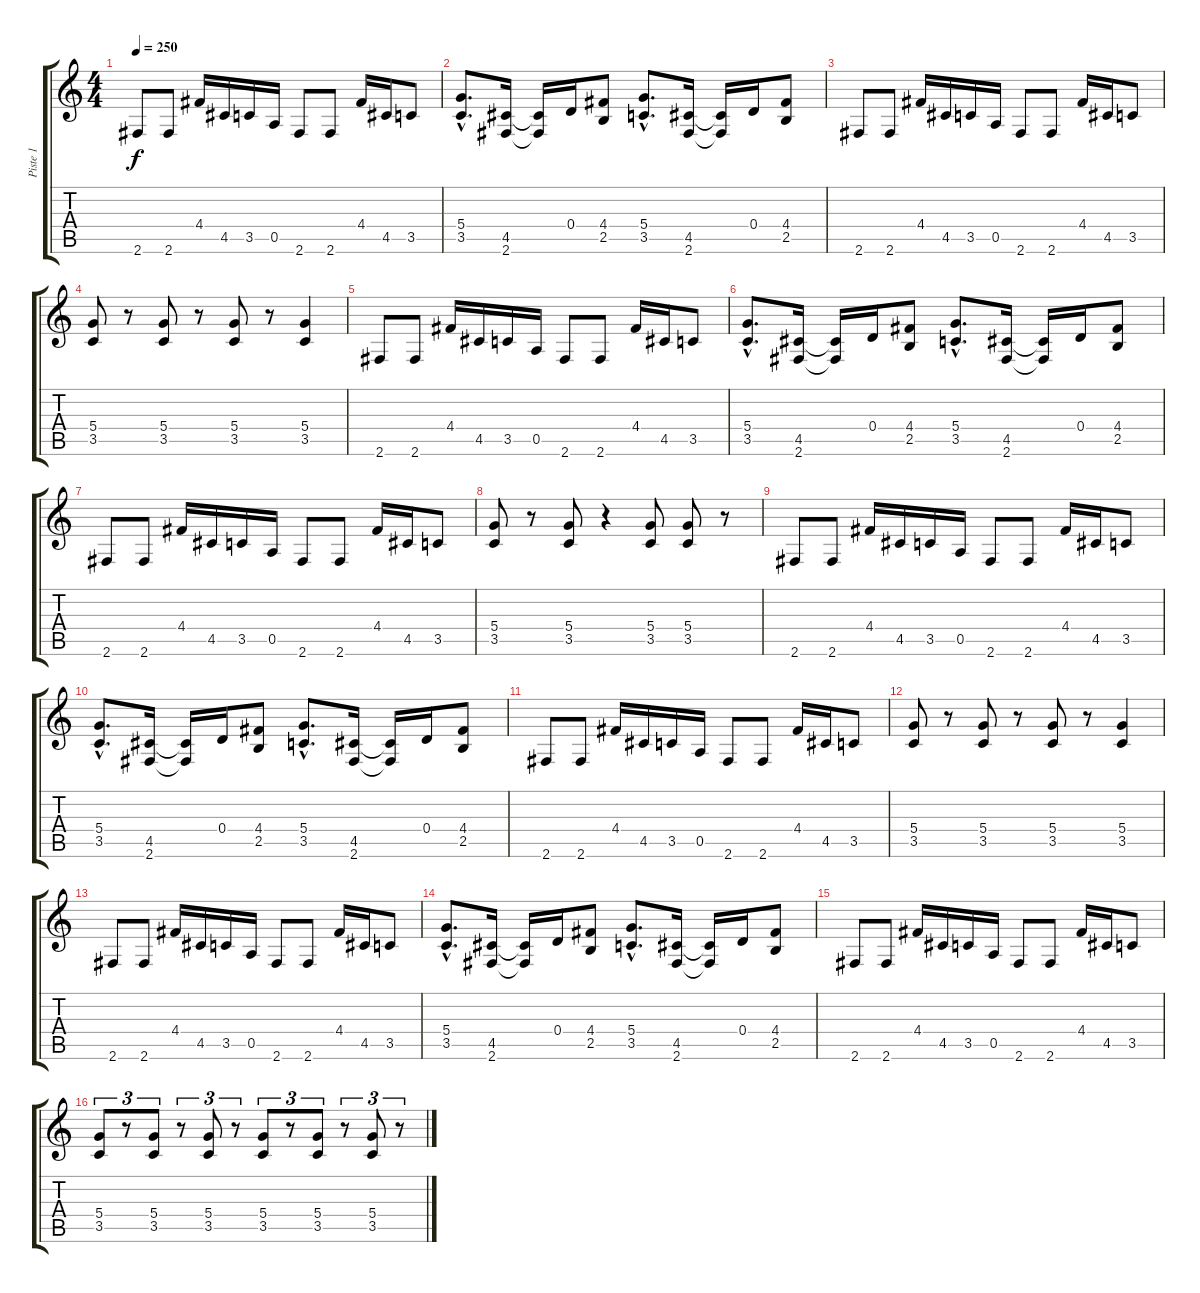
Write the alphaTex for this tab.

\track ("Piste 1" "Piste 1") {instrument distortionguitar}
\staff {score tabs}
\tuning (E4 B3 G3 D3 A2 E2) {hide}
\ts (4 4)
\tempo 250
\clef g2
\ks c
2.6.8{dy f instrument distortionguitar} 2.6.8 4.4.16 4.5.16 3.5.16 0.5.16 2.6.8 2.6.8 4.4.16 4.5.16 3.5.8 |
(5.4{hac} 3.5{hac}).8{d} (4.5 2.6).16 (4.5{t} 2.6{t}).16 0.4.16 (4.4 2.5).8 (5.4{hac} 3.5{hac}).8{d} (4.5 2.6).16 (4.5{t} 2.6{t}).16 0.4.16 (4.4 2.5).8 |
2.6.8 2.6.8 4.4.16 4.5.16 3.5.16 0.5.16 2.6.8 2.6.8 4.4.16 4.5.16 3.5.8 |
(5.4 3.5).8 r.8 (5.4 3.5).8 r.8 (5.4 3.5).8 r.8 (5.4 3.5).4 |
2.6.8 2.6.8 4.4.16 4.5.16 3.5.16 0.5.16 2.6.8 2.6.8 4.4.16 4.5.16 3.5.8 |
(5.4{hac} 3.5{hac}).8{d} (4.5 2.6).16 (4.5{t} 2.6{t}).16 0.4.16 (4.4 2.5).8 (5.4{hac} 3.5{hac}).8{d} (4.5 2.6).16 (4.5{t} 2.6{t}).16 0.4.16 (4.4 2.5).8 |
2.6.8 2.6.8 4.4.16 4.5.16 3.5.16 0.5.16 2.6.8 2.6.8 4.4.16 4.5.16 3.5.8 |
(5.4 3.5).8 r.8 (5.4 3.5).8 r.4 (5.4 3.5).8 (5.4 3.5).8 r.8 |
2.6.8 2.6.8 4.4.16 4.5.16 3.5.16 0.5.16 2.6.8 2.6.8 4.4.16 4.5.16 3.5.8 |
(5.4{hac} 3.5{hac}).8{d} (4.5 2.6).16 (4.5{t} 2.6{t}).16 0.4.16 (4.4 2.5).8 (5.4{hac} 3.5{hac}).8{d} (4.5 2.6).16 (4.5{t} 2.6{t}).16 0.4.16 (4.4 2.5).8 |
2.6.8 2.6.8 4.4.16 4.5.16 3.5.16 0.5.16 2.6.8 2.6.8 4.4.16 4.5.16 3.5.8 |
(5.4 3.5).8 r.8 (5.4 3.5).8 r.8 (5.4 3.5).8 r.8 (5.4 3.5).4 |
2.6.8 2.6.8 4.4.16 4.5.16 3.5.16 0.5.16 2.6.8 2.6.8 4.4.16 4.5.16 3.5.8 |
(5.4{hac} 3.5{hac}).8{d} (4.5 2.6).16 (4.5{t} 2.6{t}).16 0.4.16 (4.4 2.5).8 (5.4{hac} 3.5{hac}).8{d} (4.5 2.6).16 (4.5{t} 2.6{t}).16 0.4.16 (4.4 2.5).8 |
2.6.8 2.6.8 4.4.16 4.5.16 3.5.16 0.5.16 2.6.8 2.6.8 4.4.16 4.5.16 3.5.8 |
(5.4 3.5).8{tu (3 2)} r.8{tu (3 2)} (5.4 3.5).8{tu (3 2)} r.8{tu (3 2)} (5.4 3.5).8{tu (3 2)} r.8{tu (3 2)} (5.4 3.5).8{tu (3 2)} r.8{tu (3 2)} (5.4 3.5).8{tu (3 2)} r.8{tu (3 2)} (5.4 3.5).8{tu (3 2)} r.8{tu (3 2)}
